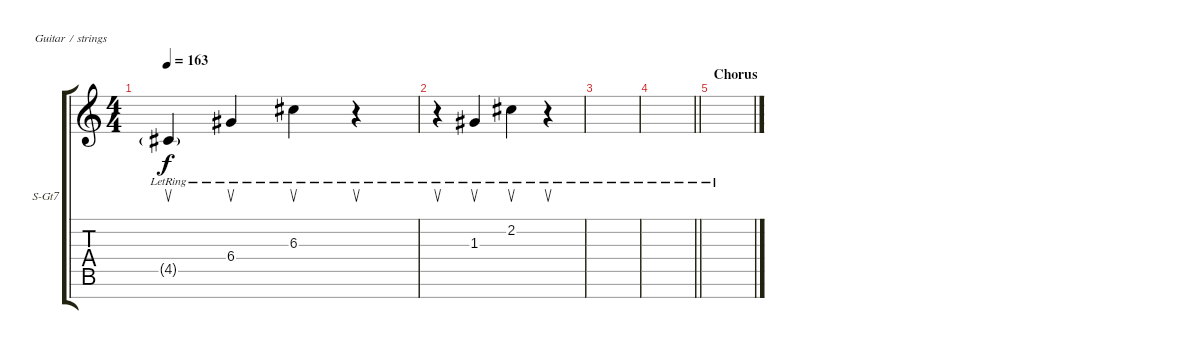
\bracketExtendMode groupsimilarinstruments
\firstSystemTrackNameOrientation horizontal
\otherSystemsTrackNameOrientation horizontal
\track ("Steel Guitar" "S-Gt7") {instrument acousticguitarsteel}
\staff {score tabs}
\tuning (E4 B3 G3 D3 A2 E2 B1)
\ts (4 4)
\tempo 163
\clef g2
\scale
0.333333
\ks c
4.5{g lr}.4{su dy f} 6.4{lr}.4{su} 6.3{lr}.4{su} r.4{su} |
\scale
0.333333 r.4{su} 1.3{lr}.4{su} 2.2{lr}.4{su} r.4{su} |
\scale
0.333333 |
\scale
0.333333
\barLineRight lightlight
|
\section ("" "Chorus")
\scale
0.333333 |
\scale
0.333333 |
\scale
0.333333 |
\scale
0.333333 |
\scale
0.333333 |
\scale
0.333333 |
\scale
0.333333 |
\scale
0.333333 |
\scale
0.333333 |
\scale
0.333333 |
\scale
0.333333 |
\scale
0.333333
